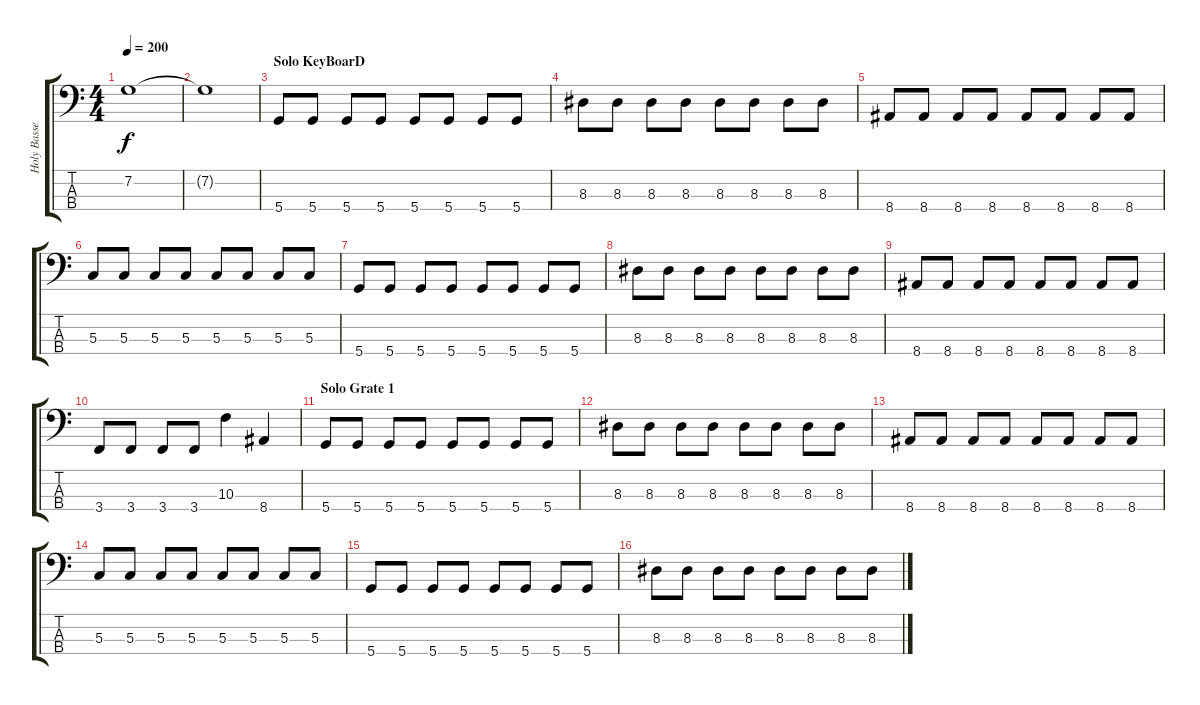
\track ("Holy Basse" "Holy Basse") {instrument electricbassfinger}
\staff {score tabs}
\tuning (F2 C2 G1 D1) {hide}
\ts (4 4)
\tempo 200
\clef f4
\ks c
7.2.1{dy f} |
7.2{t}.1 |
\section ("" "Solo KeyBoarD")
5.4.8 5.4.8 5.4.8 5.4.8 5.4.8 5.4.8 5.4.8 5.4.8 |
8.3.8 8.3.8 8.3.8 8.3.8 8.3.8 8.3.8 8.3.8 8.3.8 |
8.4.8 8.4.8 8.4.8 8.4.8 8.4.8 8.4.8 8.4.8 8.4.8 |
5.3.8 5.3.8 5.3.8 5.3.8 5.3.8 5.3.8 5.3.8 5.3.8 |
5.4.8 5.4.8 5.4.8 5.4.8 5.4.8 5.4.8 5.4.8 5.4.8 |
8.3.8 8.3.8 8.3.8 8.3.8 8.3.8 8.3.8 8.3.8 8.3.8 |
8.4.8 8.4.8 8.4.8 8.4.8 8.4.8 8.4.8 8.4.8 8.4.8 |
3.4.8 3.4.8 3.4.8 3.4.8 10.3.4 8.4.4 |
\section ("" "Solo Grate 1")
5.4.8 5.4.8 5.4.8 5.4.8 5.4.8 5.4.8 5.4.8 5.4.8 |
8.3.8 8.3.8 8.3.8 8.3.8 8.3.8 8.3.8 8.3.8 8.3.8 |
8.4.8 8.4.8 8.4.8 8.4.8 8.4.8 8.4.8 8.4.8 8.4.8 |
5.3.8 5.3.8 5.3.8 5.3.8 5.3.8 5.3.8 5.3.8 5.3.8 |
5.4.8 5.4.8 5.4.8 5.4.8 5.4.8 5.4.8 5.4.8 5.4.8 |
8.3.8 8.3.8 8.3.8 8.3.8 8.3.8 8.3.8 8.3.8 8.3.8
